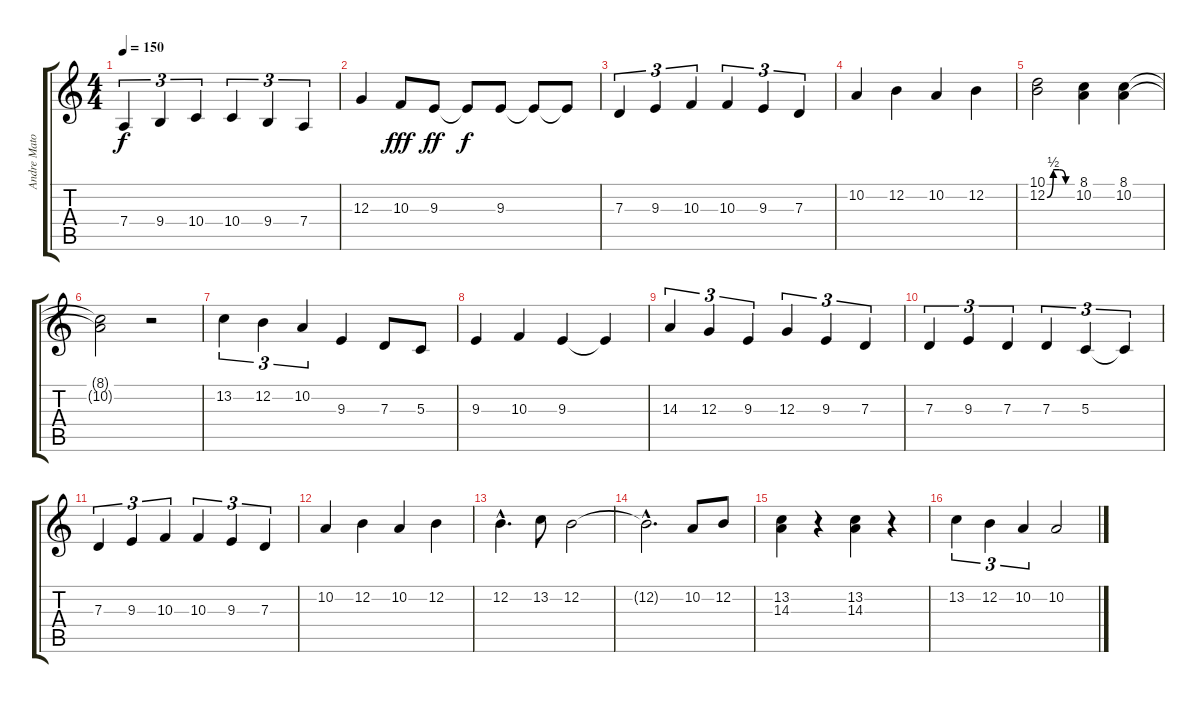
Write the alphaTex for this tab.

\track ("Andre Matos/Piano" "Andre Mato") {instrument lead6voice}
\staff {score tabs}
\tuning (E4 B3 G3 D3 A2 E2) {hide}
\ts (4 4)
\tempo 150
\clef g2
\ks c
7.4.4{tu (3 2) dy f} 9.4.4{tu (3 2)} 10.4.4{tu (3 2)} 10.4.4{tu (3 2)} 9.4.4{tu (3 2)} 7.4.4{tu (3 2)} |
12.3.4 10.3.8{dy fff} 9.3.8{dy ff} 9.3{t}.8{dy f} 9.3.8 9.3{t}.8 9.3{t}.8 |
7.3.4{tu (3 2)} 9.3.4{tu (3 2)} 10.3.4{tu (3 2)} 10.3.4{tu (3 2)} 9.3.4{tu (3 2)} 7.3.4{tu (3 2)} |
10.2.4 12.2.4 10.2.4 12.2.4 |
(10.1 12.2{be (custom 0 0 15 2 30 2 45 0 60 0)}).2 (8.1 10.2).4 (8.1 10.2).4 |
(8.1{t} 10.2{t}).2 r.2 |
13.2.4{tu (3 2)} 12.2.4{tu (3 2)} 10.2.4{tu (3 2)} 9.3.4 7.3.8 5.3.8 |
9.3.4 10.3.4 9.3.4 9.3{t}.4 |
14.3.4{tu (3 2)} 12.3.4{tu (3 2)} 9.3.4{tu (3 2)} 12.3.4{tu (3 2)} 9.3.4{tu (3 2)} 7.3.4{tu (3 2)} |
7.3.4{tu (3 2)} 9.3.4{tu (3 2)} 7.3.4{tu (3 2)} 7.3.4{tu (3 2)} 5.3.4{tu (3 2)} 5.3{t}.4{tu (3 2)} |
7.3.4{tu (3 2)} 9.3.4{tu (3 2)} 10.3.4{tu (3 2)} 10.3.4{tu (3 2)} 9.3.4{tu (3 2)} 7.3.4{tu (3 2)} |
10.2.4 12.2.4 10.2.4 12.2.4 |
12.2{hac}.4{d} 13.2.8 12.2.2 |
12.2{hac t}.2{d} 10.2.8 12.2.8 |
(13.2 14.3).4 r.4 (13.2 14.3).4 r.4 |
13.2.4{tu (3 2)} 12.2.4{tu (3 2)} 10.2.4{tu (3 2)} 10.2.2
